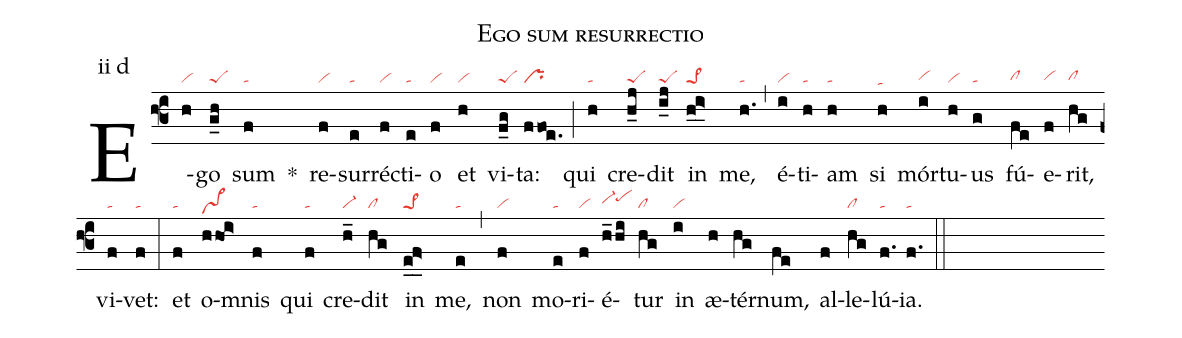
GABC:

name: Ego sum resurrectio;
annotation: ii d;
nabc-lines: 1;
%%
(f3)
E(h|vi)go(g_h|peS) sum(f|ta) *()
re(f|vi)sur(e|ta)ré(f|vi)cti(e|ta)o(f|vi) et(h|vi) vi(f_g|peS)ta:(ffoe.|pr) (;)
qui(h|ta) cre(h_j|peS)dit(i_j|peS) in(h_0i>_0|pe>1) me,(h.|ta) (,)
é(i|vi)ti(h|ta)am(h|ta) si(h|tahe) mór(i|vihg)tu(h|vi)us(g|ta) fú(fe|clhg)e(f|vihg)rit,(hg|clhg) vi(f|ta)vet:(f|ta) (:)
et(f|ta) o(hhOi>|vs>hd)mnis(f|ta) qui(f|ta) cre(h_|vi-)dit(hg|cl) in(e_0f>_0|pe>1) me,(e|ta) (,)
non(f|vi) mo(e|ta)ri(f|vi)é(h_hi|vi-hhpehi)tur(hg|cl) in(i|vi) æ(h)tér(hg)num,(fe) al(f)le(hg|cl)lú(f.|ta)ia.(f.|ta) (::)
